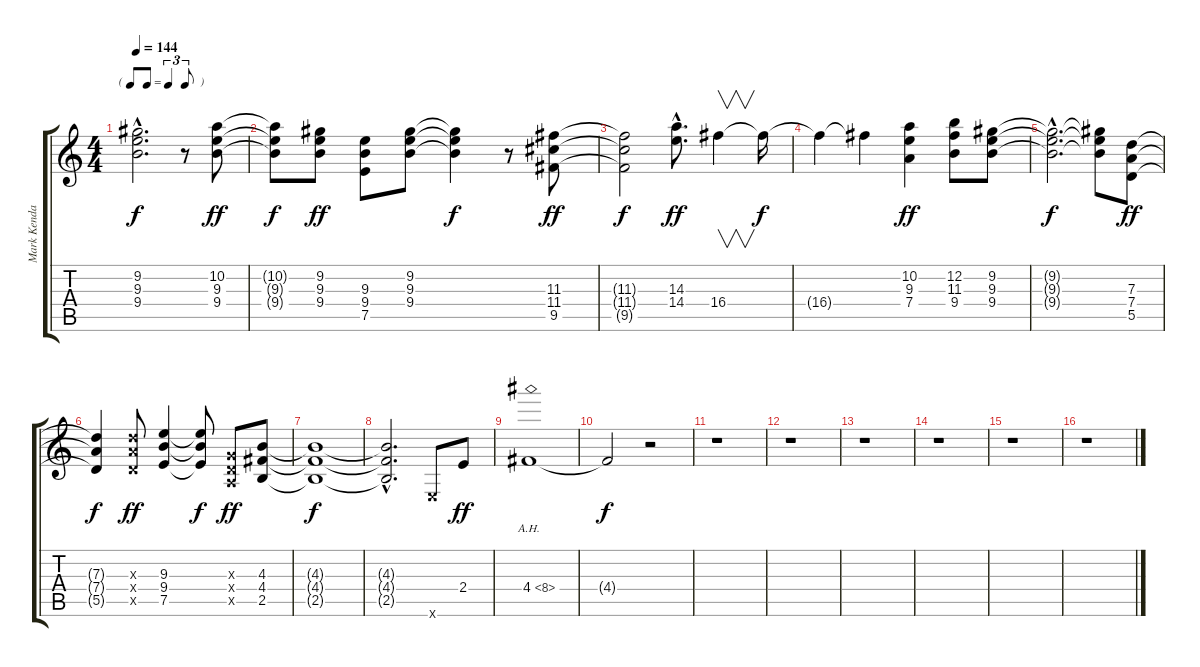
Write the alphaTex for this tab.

\track ("Mark Kendall (disto)" "Mark Kenda") {instrument distortionguitar}
\staff {score tabs}
\tuning (E4 B3 G3 D3 A2 E2) {hide}
\ts (4 4)
\tf triplet8th
\tempo 144
\clef g2
\ks c
(9.2{hac t} 9.3{hac t} 9.4{hac t}).2{d dy f} r.8 (10.2 9.3 9.4).8{dy ff} |
(10.2{t} 9.3{t} 9.4{t}).8{dy f} (9.2 9.3 9.4).8{dy ff} (9.3 9.4 7.5).8 (9.2 9.3 9.4).8 (9.2{t} 9.3{t} 9.4{t}).4{dy f} r.8 (11.3 11.4 9.5).8{dy ff} |
(11.3{t} 11.4{t} 9.5{t}).2{dy f} (14.3{hac} 14.4{hac}).8{d dy ff} 16.4.4{v} 16.4{t}.16{dy f} |
16.4{t}.4 16.4{t}.4 (10.2 9.3 7.4).4{dy ff} (12.2 11.3 9.4).8 (9.2 9.3 9.4).8 |
(9.2{hac t} 9.3{hac t} 9.4{hac t}).2{d dy f} (9.2{t} 9.3{t} 9.4{t}).8 (7.3 7.4 5.5).8{dy ff} |
(7.3{t} 7.4{t} 5.5{t}).4{dy f} (7.3{x} 7.4{x} 5.5{x}).8{dy ff} (9.3 9.4 7.5).4 (9.3{t} 9.4{t} 7.5{t}).8{dy f} (0.3{x} 0.4{x} 0.5{x}).8{dy ff} (4.3 4.4 2.5).8 |
(4.3{t} 4.4{t} 2.5{t}).1{dy f} |
(4.3{hac t} 4.4{hac t} 2.5{hac t}).2{d} 0.6{x}.8 2.4.8{dy ff} |
4.4{ah 4}.1 |
4.4{t}.2{dy f} r.2 |
r.1 |
r.1 |
r.1 |
r.1 |
r.1 |
r.1
